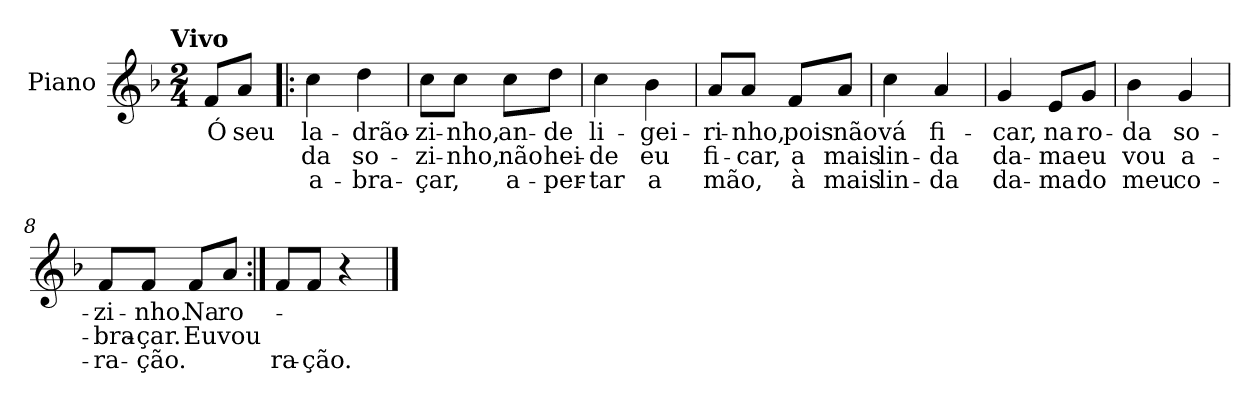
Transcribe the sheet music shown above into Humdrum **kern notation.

**kern	**text	**text	**text
*part1	*part1	*part1	*part1
*staff1	*staff1	*staff1	*staff1
*I"Piano	*	*	*
*I'Pno.	*	*	*
*clefG2	*	*	*
*k[b-]	*	*	*
!!LO:TX:omd:t=Vivo
*M2/4	*	*	*
*MM80	*	*	*
=	=	=	=
8f/L	Ó	.	.
8a/J	seu	.	.
=1!|:	=1!|:	=1!|:	=1!|:
4cc\	la-	-da	a-
4dd\	-drão-	so-	-bra-
=2	=2	=2	=2
8cc\L	-zi-	-zi-	-çar,
8cc\J	-nho,	-nho,	.
8cc\L	an-	não	a-
8dd\J	-de	hei-	-per-
=3	=3	=3	=3
4cc\	li-	-de	-tar
4b-\	-gei-	eu	a
=4	=4	=4	=4
8a/L	-ri-	fi-	mão,
8a/J	-nho,	-car,	.
8f/L	pois	a	à
8a/J	não	mais	mais
!!LO:LB:g=z
=5	=5	=5	=5
4cc\	vá	lin-	lin-
4a/	fi-	-da	-da
=6	=6	=6	=6
4g/	-car,	da-	da-
8e/L	na	-ma	-ma
8g/J	ro-	eu	do
=7	=7	=7	=7
4b-\	-da	vou	meu
4g/	so-	a-	co-
=8	=8	=8	=8
8f/L	-zi-	-bra-	-ra-
8f/J	-nho.	-çar.	-ção.
8f/L	Na	Eu	.
8a/J	ro-	vou	.
=9:|!	=9:|!	=9:|!	=9:|!
8f/L	.	.	-ra-
8f/J	.	.	-ção.
4r	.	.	.
==	==	==	==
*-	*-	*-	*-
